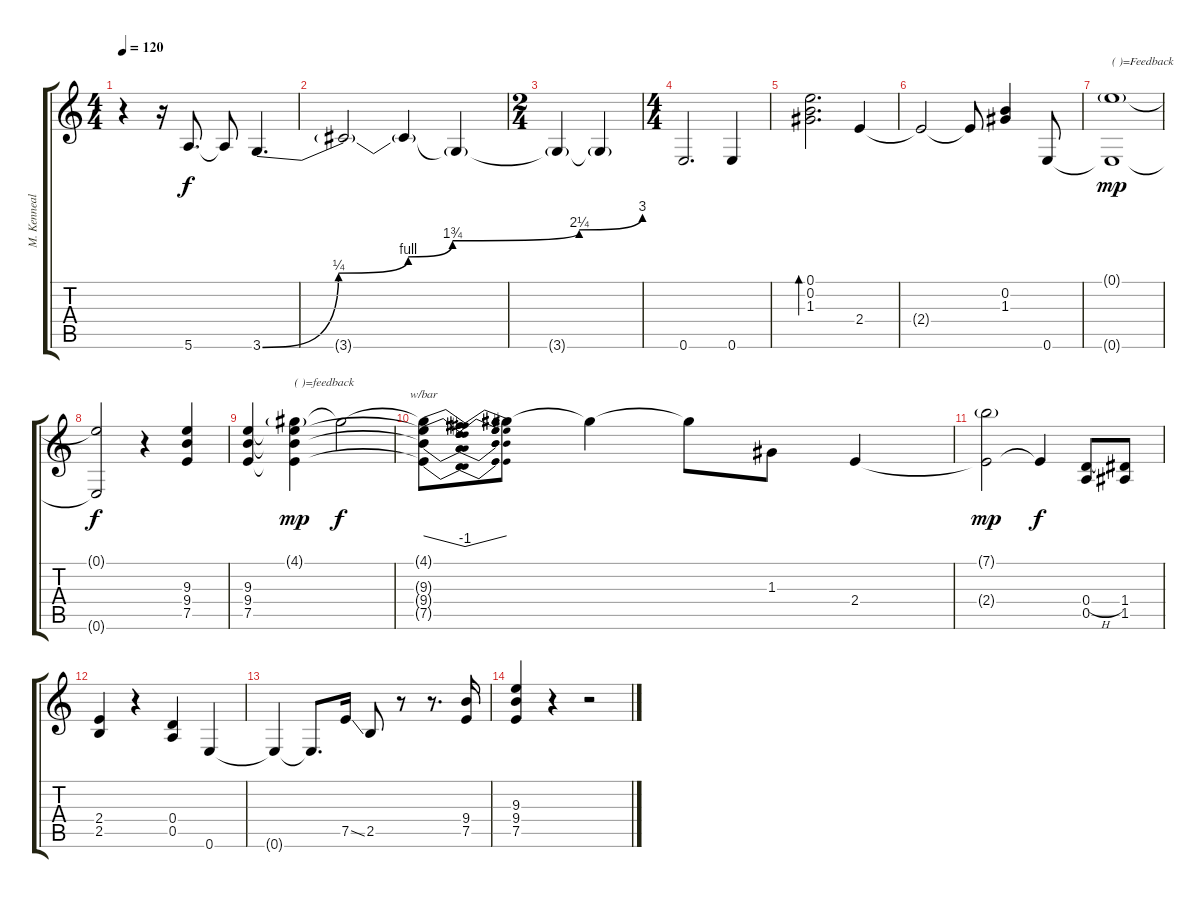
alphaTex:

\track ("M. Kennealy" "M. Kenneal") {instrument distortionguitar}
\staff {score tabs}
\tuning (E4 B3 G3 D3 A2 E2) {hide}
\ts (4 4)
\tempo 120
\clef g2
\ks c
r.4{dy f} r.16 5.6.8{d} 5.6{t}.8 3.6{be (custom 0 0 12 1 23 4 30 7 50 9 60 12)}.4{d} |
3.6{t}.2 3.6{t}.4 3.6{t}.4 |
\ts (2 4)
3.6{t}.4 3.6{t}.4 |
\ts (4 4)
0.6.2{d} 0.6.4 |
(0.1 0.2 1.3).2{d bd 480} 2.4.4 |
2.4{t}.2 2.4{t}.8 (0.2 1.3).4 0.6.8 |
(0.1{g} 0.6{t}).1{txt "( )=Feedback" dy mp} |
(0.1{t} 0.6{t}).2{dy f} r.4 (9.3 9.4 7.5).4 |
(9.3 9.4 7.5).4 (4.1{g} 9.3{t} 9.4{t} 7.5{t}).4{txt "( )=feedback" dy mp} 4.1{t}.2{dy f} |
(4.1{t} 9.3{t} 9.4{t} 7.5{t}).8{tbe (dip default 0 0 30 -4 60 0)} 4.1{t}.8 4.1{t}.4 4.1{t}.8 1.3.8 2.4.4 |
(7.1{g} 2.4{t}).2{dy mp} 2.4{t}.4{dy f} (0.4{h} 0.5).8 (1.4 1.5).8 |
(2.4 2.5).4 r.4 (0.4 0.5).4 0.6.4 |
0.6{t}.4 0.6{t}.8{d} 7.5{ss}.16 2.5.8 r.8 r.8{d} (9.4 7.5).16 |
(9.3 9.4 7.5).4 r.4 r.2
